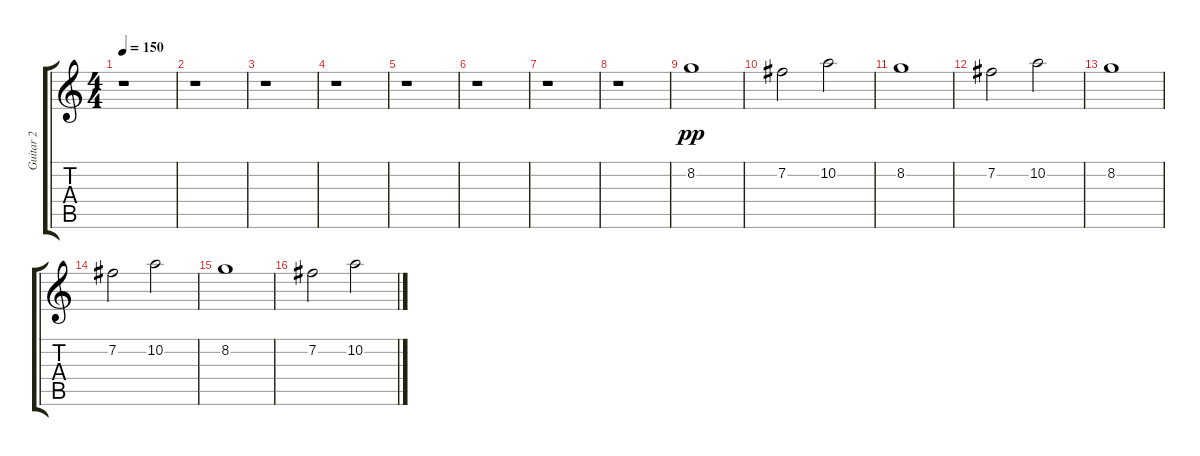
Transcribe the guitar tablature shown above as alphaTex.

\track ("Guitar 2" "Guitar 2") {instrument overdrivenguitar}
\staff {score tabs}
\tuning (E4 B3 G3 D3 A2 E2) {hide}
\ts (4 4)
\tempo 150
\clef g2
\ks c
r.1{dy f} |
r.1 |
r.1 |
r.1 |
r.1 |
r.1 |
r.1 |
r.1 |
8.2.1{dy pp} |
7.2.2 10.2.2 |
8.2.1 |
7.2.2 10.2.2 |
8.2.1 |
7.2.2 10.2.2 |
8.2.1 |
7.2.2 10.2.2
